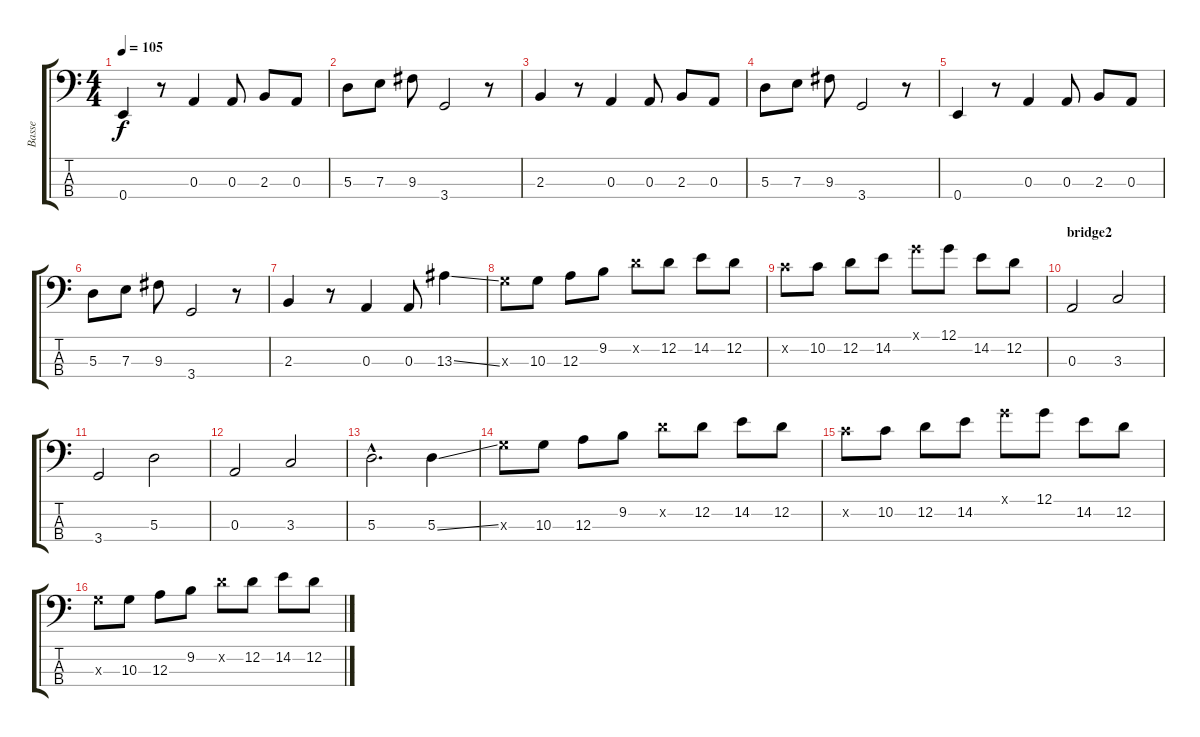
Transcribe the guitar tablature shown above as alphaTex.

\track ("Basse" "Basse") {instrument electricbasspick}
\staff {score tabs}
\tuning (G2 D2 A1 E1) {hide}
\ts (4 4)
\tempo 105
\clef f4
\ks c
0.4.4{dy f} r.8 0.3.4 0.3.8 2.3.8 0.3.8 |
5.3.8 7.3.8 9.3.8 3.4.2 r.8 |
2.3.4 r.8 0.3.4 0.3.8 2.3.8 0.3.8 |
5.3.8 7.3.8 9.3.8 3.4.2 r.8 |
0.4.4 r.8 0.3.4 0.3.8 2.3.8 0.3.8 |
5.3.8 7.3.8 9.3.8 3.4.2 r.8 |
2.3.4 r.8 0.3.4 0.3.8 13.3{ss}.4 |
10.3{x}.8 10.3.8 12.3.8 9.2.8 12.2{x}.8 12.2.8 14.2.8 12.2.8 |
10.2{x}.8 10.2.8 12.2.8 14.2.8 12.1{x}.8 12.1.8 14.2.8 12.2.8 |
\section ("" "bridge2")
0.3.2 3.3.2 |
3.4.2 5.3.2 |
0.3.2 3.3.2 |
5.3{hac}.2{d} 5.3{ss}.4 |
10.3{x}.8 10.3.8 12.3.8 9.2.8 12.2{x}.8 12.2.8 14.2.8 12.2.8 |
10.2{x}.8 10.2.8 12.2.8 14.2.8 12.1{x}.8 12.1.8 14.2.8 12.2.8 |
10.3{x}.8 10.3.8 12.3.8 9.2.8 12.2{x}.8 12.2.8 14.2.8 12.2.8
